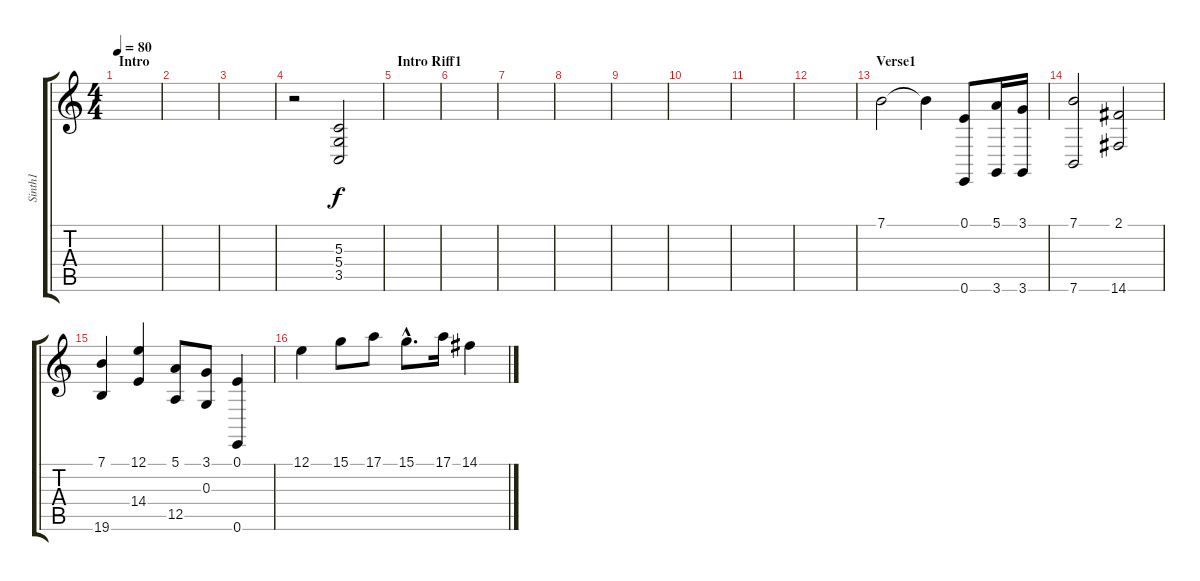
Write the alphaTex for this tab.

\track ("Sinth1" "Sinth1") {instrument stringensemble1}
\staff {score tabs}
\tuning (E4 B3 G3 D3 A2 E2) {hide}
\ts (4 4)
\section ("" "Intro")
\tempo 80
\clef g2
\ks c
|
|
|
r.2 (5.3 5.4 3.5).2{instrument reversecymbal} |
\section ("" "Intro Riff1")
|
|
|
|
|
|
|
|
\section ("" "Verse1")
7.1.2{instrument stringensemble1} 7.1{t}.4 (0.1 0.6).8 (5.1 3.6).16 (3.1 3.6).16 |
(7.1 7.6).2 (2.1 14.6).2 |
(7.1 19.6).4 (12.1 14.4).4 (5.1 12.5).8 (3.1 0.3).8 (0.1 0.6).4 |
12.1.4 15.1.8 17.1.8 15.1{hac}.8{d} 17.1.16 14.1.4
